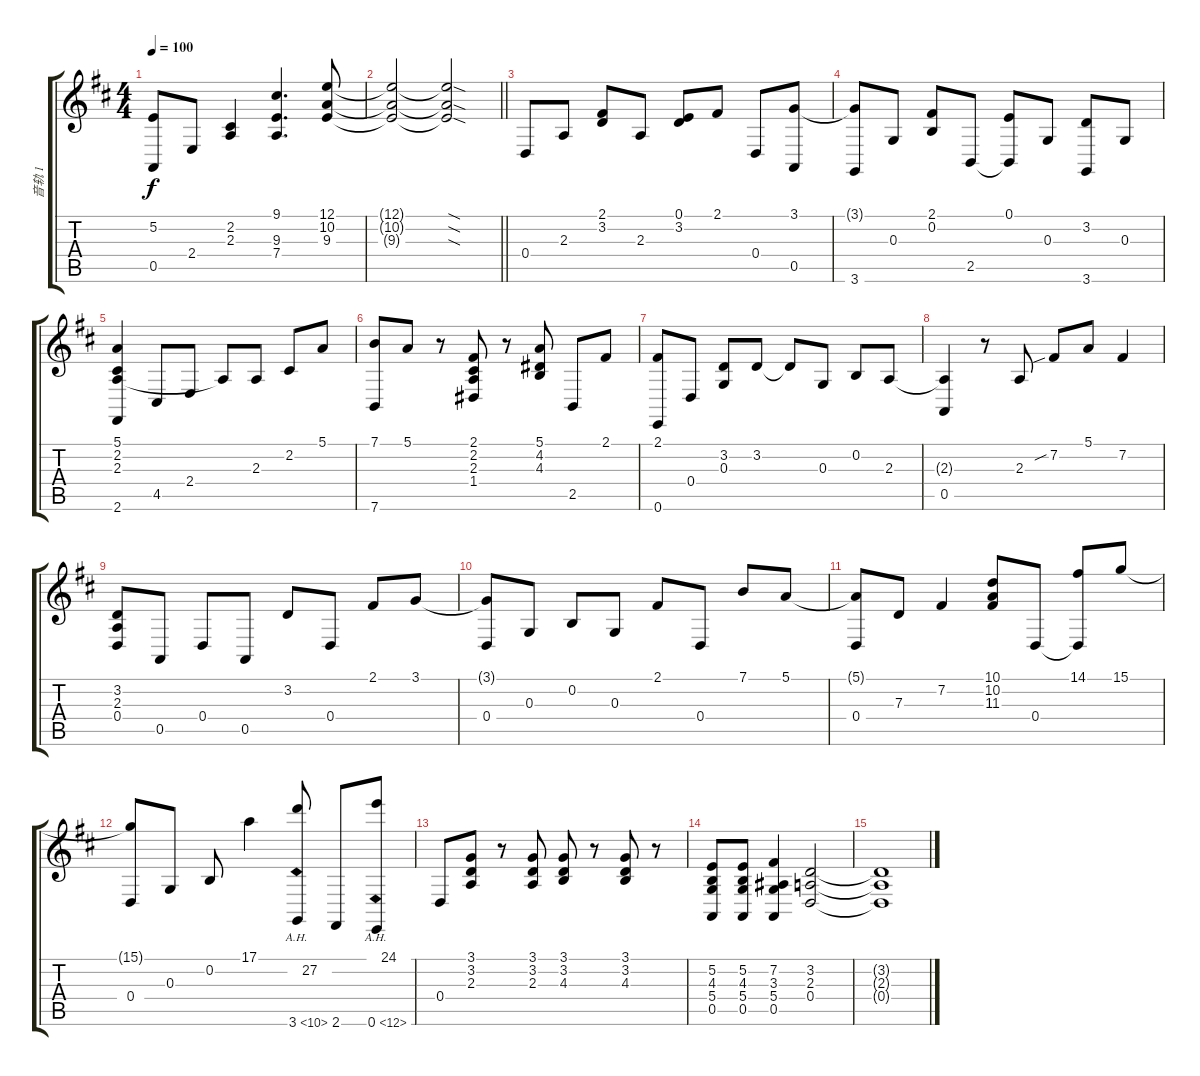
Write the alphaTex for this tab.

\track ("音轨 1" "音轨 1") {instrument vibraphone}
\staff {score tabs}
\tuning (E4 B3 G3 D3 A2 E2) {hide}
\ts (4 4)
\tempo 100
\clef g2
\ks d
(5.2{t} 0.5).8{dy f} 2.4.8 (2.2 2.3).4 (9.1 9.3 7.4).4{d} (12.1 10.2 9.3).8 |
\barLineRight lightlight
(12.1{t} 10.2{t} 9.3{t}).2 (12.1{sod t} 10.2{sod t} 9.3{sod t}).2 |
0.4.8 2.3.8 (2.1 3.2).8 2.3.8 (0.1 3.2).8 2.1.8 0.4.8 (3.1 0.5).8 |
(3.1{t} 3.6).8 0.3.8 (2.1 0.2).8 2.5.8 (0.1 2.5{t}).8 0.3.8 (3.2 3.6).8 0.3.8 |
(5.1 2.2 2.3 2.6).4 4.5.8 2.4.8 2.3{t}.8 2.3.8 2.2.8 5.1.8 |
(7.1 7.6).8 5.1.8 r.8 (2.1 2.2 2.3 1.4).8 r.8 (5.1 4.2 4.3).8 2.5.8 2.1.8 |
(2.1 0.6).8 0.4.8 (3.2 0.3).8 3.2.8 3.2{t}.8 0.3.8 0.2.8 2.3.8 |
(2.3{t} 0.5).4 r.8 2.3.8 7.2{sib}.8 5.1.8 7.2.4 |
(3.2 2.3 0.4).8 0.5.8 0.4.8 0.5.8 3.2.8 0.4.8 2.1.8 3.1.8 |
(3.1{t} 0.4).8 0.3.8 0.2.8 0.3.8 2.1.8 0.4.8 7.1.8 5.1.8 |
(5.1{t} 0.4).8 7.3.8 7.2.4 (10.1 10.2 11.3).8 0.4.8 (14.1 0.4{t}).8 15.1.8 |
(15.1{t} 0.4).8 0.3.8 0.2.8 17.1.4 (27.2 3.6{ah 7}).8 2.6.8 (24.1 0.6{ah 12}).8 |
0.4.8 (3.1 3.2 2.3).8 r.8 (3.1 3.2 2.3).8 (3.1 3.2 4.3).8 r.8 (3.1 3.2 4.3).8 r.8 |
(5.2 4.3 5.4 0.5).8 (5.2 4.3 5.4 0.5).8 (7.2 3.3 5.4 0.5).4 (3.2 2.3 0.4).2 |
(3.2{t} 2.3{t} 0.4{t}).1
